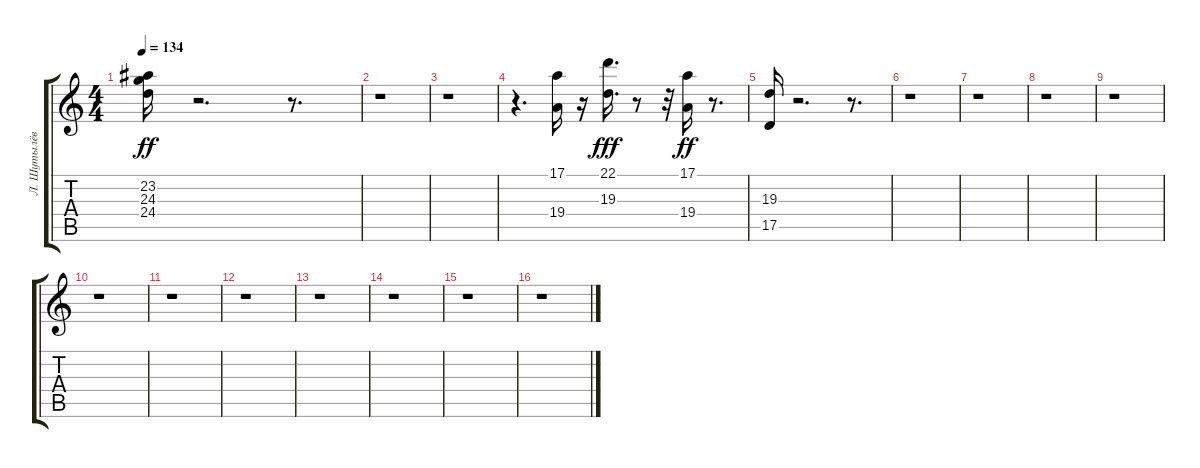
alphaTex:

\track ("Л. Шутылёв" "Л. Шутылёв") {instrument pizzicatostrings}
\staff {score tabs}
\tuning (E4 B3 G3 D3 A2 E2) {hide}
\ts (4 4)
\tempo 134
\clef g2
\ks c
(23.2 24.3 24.4).16{dy ff} r.2{d} r.8{d} |
r.1 |
r.1 |
r.4{d} (17.1 19.4).16 r.16 (22.1 19.3).16{d dy fff} r.8 r.32 (17.1 19.4).16{dy ff} r.8{d} |
(19.3 17.5).16 r.2{d} r.8{d} |
r.1 |
r.1 |
r.1 |
r.1 |
r.1 |
r.1 |
r.1 |
r.1 |
r.1 |
r.1 |
r.1
